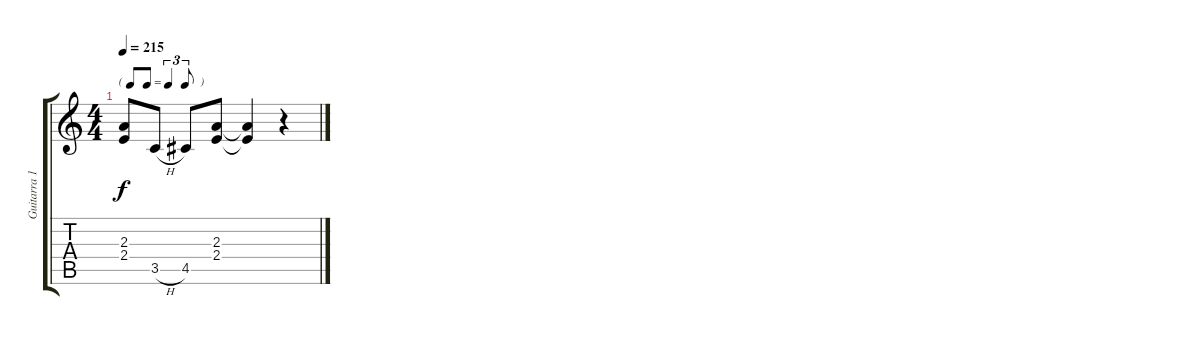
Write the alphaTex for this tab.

\track ("Guitarra 1" "Guitarra 1") {instrument electricguitarclean}
\staff {score tabs}
\tuning (E4 B3 G3 D3 A2 E2) {hide}
\ts (4 4)
\tf triplet8th
\tempo 215
\clef g2
\ks c
(2.3 2.4).8{dy f} 3.5{h}.8 4.5.8 (2.3 2.4).8 (2.3{t} 2.4{t}).4 r.4
